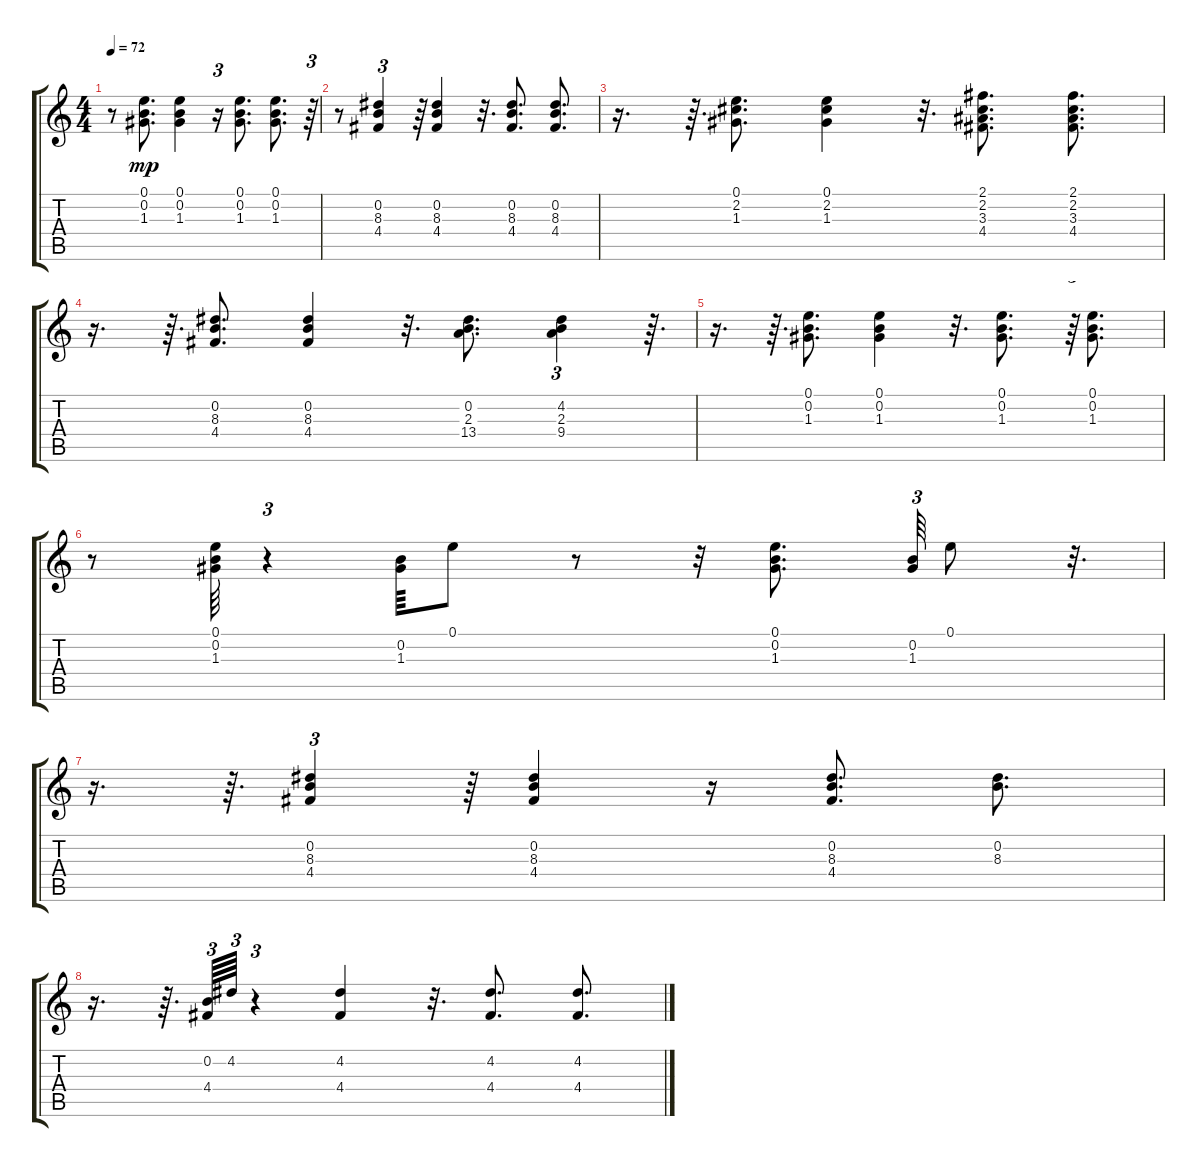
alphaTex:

\track "" {instrument acousticguitarnylon}
\staff {score tabs}
\tuning (E4 B3 G3 D3 A2 E2) {hide}
\ts (4 4)
\tempo 72
\clef g2
\ks c
r.8{dy mp} (0.1 0.2 1.3).8{d} (0.1 0.2 1.3).4 r.16{tu (3 2)} (0.1 0.2 1.3).8{d} (0.1 0.2 1.3).8{d} r.64{tu (3 2)} |
r.8 (0.2 8.3 4.4).4{tu (3 2)} r.64 (0.2 8.3 4.4).4 r.32{d} (0.2 8.3 4.4).8{d} (0.2 8.3 4.4).8{d} |
r.16{d} r.64{d} (0.1 2.2 1.3).8{d} (0.1 2.2 1.3).4 r.32{d} (2.1 2.2 3.3 4.4).8{d} (2.1 2.2 3.3 4.4).8{d} |
r.16{d} r.64{d} (0.2 8.3 4.4).8{d} (0.2 8.3 4.4).4 r.32{d} (0.2 2.3 13.4).8{d} (4.2 2.3 9.4).4{tu (3 2)} r.64{d} |
r.16{d} r.64{d} (0.1 0.2 1.3).8{d} (0.1 0.2 1.3).4 r.32{d} (0.1 0.2 1.3).8{d} r.64{tu (3 2)} (0.1 0.2 1.3).8{d} |
r.8 (0.1 0.2 1.3).64 r.4{tu (3 2)} (0.2 1.3).64 0.1.8 r.8 r.32 (0.1 0.2 1.3).8{d} (0.2 1.3).64{tu (3 2)} 0.1.8 r.32{d} |
r.16{d} r.64{d} (0.2 8.3 4.4).4{tu (3 2)} r.64 (0.2 8.3 4.4).4 r.16 (0.2 8.3 4.4).8{d} (0.2 8.3).8{d} |
r.16{d} r.64{d} (0.2 4.4).64{tu (3 2)} 4.2.64{tu (3 2)} r.4{tu (3 2)} (4.2 4.4).4 r.32{d} (4.2 4.4).8{d} (4.2 4.4).8{d}
